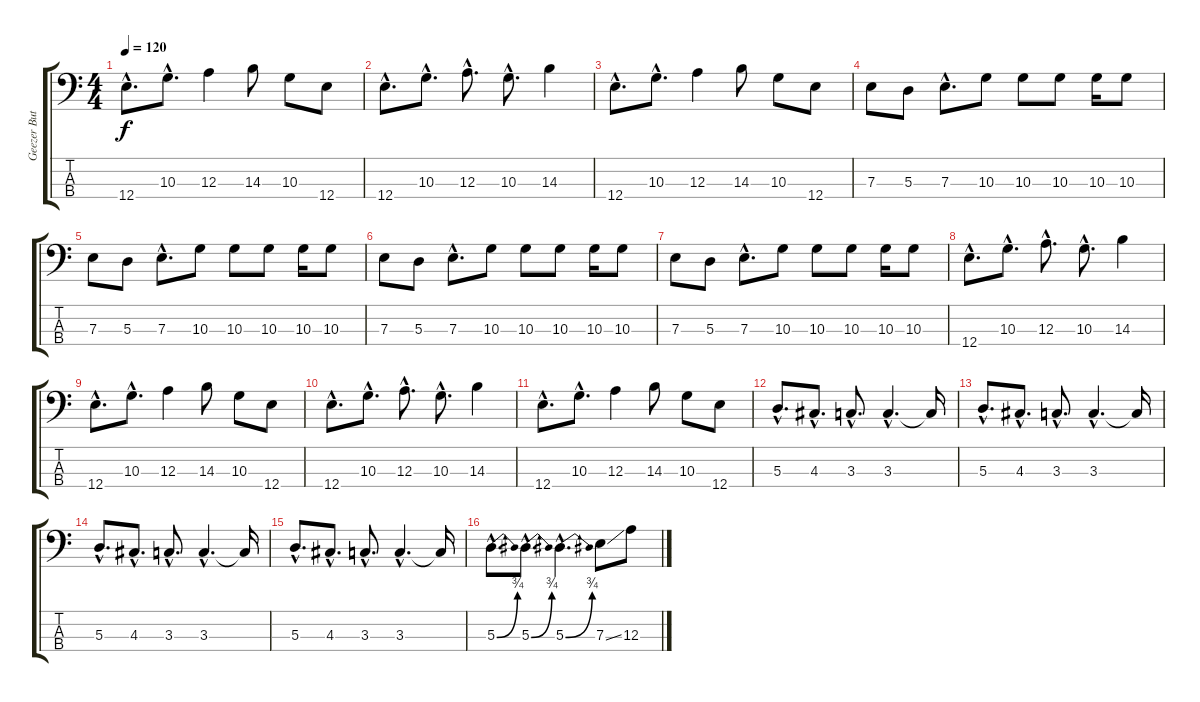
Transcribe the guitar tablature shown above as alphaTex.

\track ("Geezer Butler" "Geezer But") {instrument electricbassfinger}
\staff {score tabs}
\tuning (G2 D2 A1 E1) {hide}
\ts (4 4)
\tempo 120
\clef f4
\ks c
12.4{hac}.8{d dy f} 10.3{hac}.8{d} 12.3.4 14.3.8 10.3.8 12.4.8 |
12.4{hac}.8{d} 10.3{hac}.8{d} 12.3{hac}.8{d} 10.3{hac}.8{d} 14.3.4 |
12.4{hac}.8{d} 10.3{hac}.8{d} 12.3.4 14.3.8 10.3.8 12.4.8 |
7.3.8 5.3.8 7.3{hac}.8{d} 10.3.8 10.3.8 10.3.8 10.3.16 10.3.8 |
7.3.8 5.3.8 7.3{hac}.8{d} 10.3.8 10.3.8 10.3.8 10.3.16 10.3.8 |
7.3.8 5.3.8 7.3{hac}.8{d} 10.3.8 10.3.8 10.3.8 10.3.16 10.3.8 |
7.3.8 5.3.8 7.3{hac}.8{d} 10.3.8 10.3.8 10.3.8 10.3.16 10.3.8 |
12.4{hac}.8{d} 10.3{hac}.8{d} 12.3{hac}.8{d} 10.3{hac}.8{d} 14.3.4 |
12.4{hac}.8{d} 10.3{hac}.8{d} 12.3.4 14.3.8 10.3.8 12.4.8 |
12.4{hac}.8{d} 10.3{hac}.8{d} 12.3{hac}.8{d} 10.3{hac}.8{d} 14.3.4 |
12.4{hac}.8{d} 10.3{hac}.8{d} 12.3.4 14.3.8 10.3.8 12.4.8 |
5.3{hac}.8{d} 4.3{hac}.8{d} 3.3{hac}.8{d} 3.3{hac}.4{d} 3.3{t}.16 |
5.3{hac}.8{d} 4.3{hac}.8{d} 3.3{hac}.8{d} 3.3{hac}.4{d} 3.3{t}.16 |
5.3{hac}.8{d} 4.3{hac}.8{d} 3.3{hac}.8{d} 3.3{hac}.4{d} 3.3{t}.16 |
5.3{hac}.8{d} 4.3{hac}.8{d} 3.3{hac}.8{d} 3.3{hac}.4{d} 3.3{t}.16 |
5.3{be (bend 0 0 60 3) hac}.8{d} 5.3{be (bend 0 0 60 3) hac}.8{d} 5.3{be (bend 0 0 60 3) hac}.4{d} 7.3{ss}.8 12.3{ss}.8
